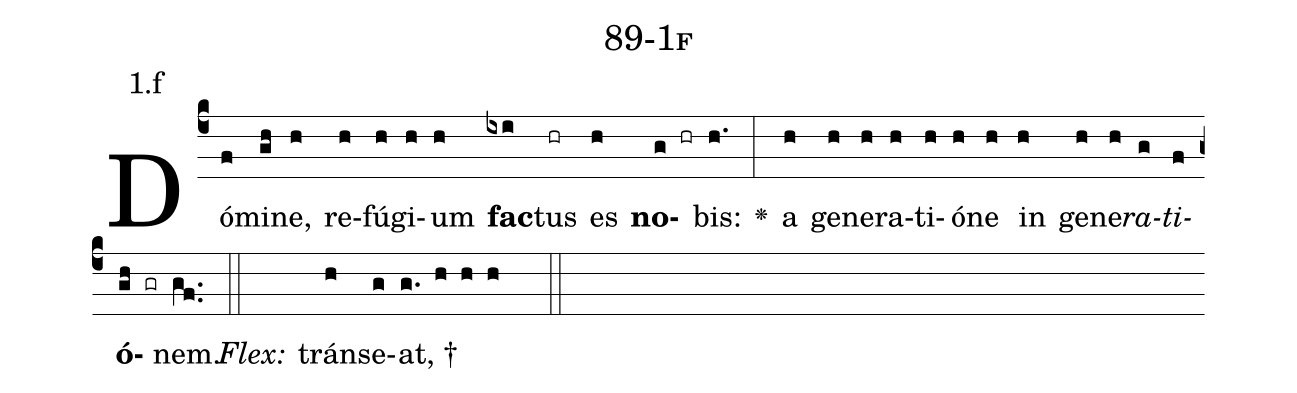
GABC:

name: 89-1f;
annotation: 1.f;
%%
(c4)Dó(f)mi(gh)ne,(h) re(h)fú(h)gi(h)um(h) <b>fac</b>(ixi)tus(hr) es(h) <b>no</b>(g hr)bis:(h.) <v>\greheightstar</v>(:) a(h) ge(h)ne(h)ra(h)ti(h)ó(h)ne(h) in(h) ge(h)ne(h)<i>ra</i>(g)<i>ti</i>(f)<b>ó</b>(gh gr)nem.(gf..) (::)
<i>Flex:</i>()  tráns(h)e(g)at, †(g. h h h  ::)

%E(h) u(h) o(g) u(f) a(gh) e.(gf..) (::)
